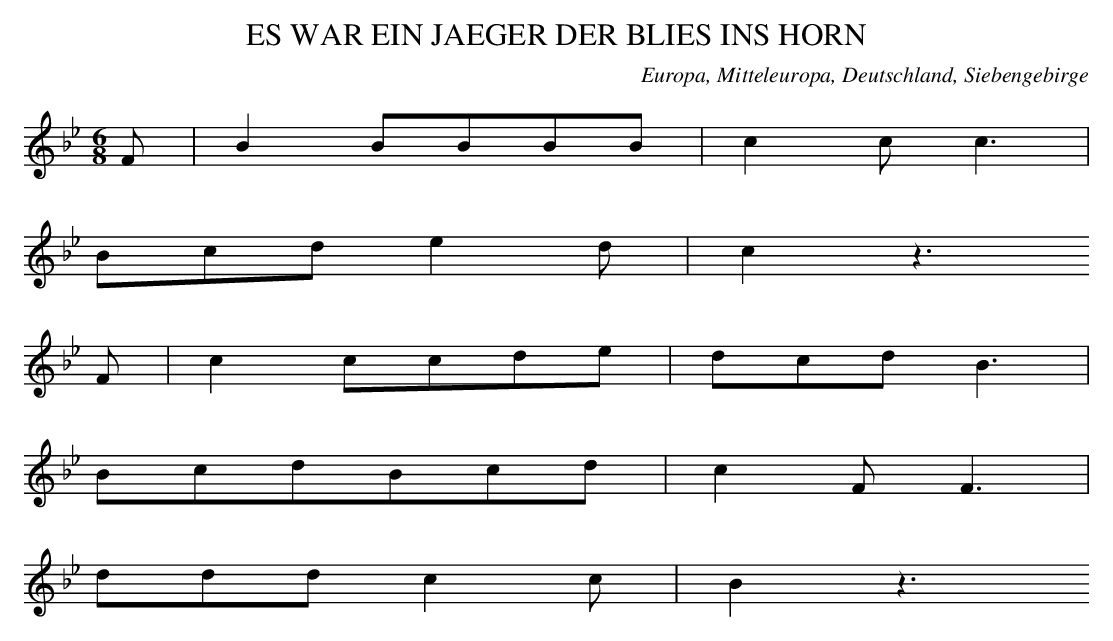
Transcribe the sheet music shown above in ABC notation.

X:1
T: ES WAR EIN JAEGER DER BLIES INS HORN
O: Europa, Mitteleuropa, Deutschland, Siebengebirge
M: 6/8
L: 1/8
K: Bb
F | B2BBBB | c2cc3 |
Bcde2d | c2z3
F | c2ccde | dcdB3 |
BcdBcd | c2FF3 |
dddc2c | B2z3
